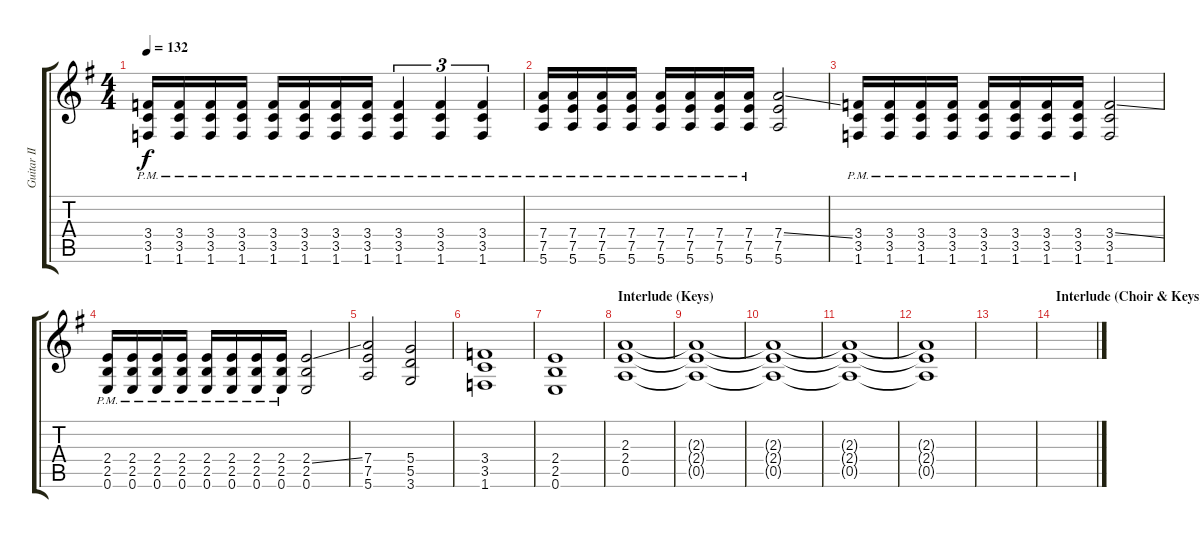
\track ("Guitar II - Ad Sluijter" "Guitar II ") {instrument distortionguitar}
\staff {score tabs}
\tuning (E4 B3 G3 D3 A2 E2) {hide}
\ts (4 4)
\tempo 132
\clef g2
\ks g
(3.4{pm} 3.5{pm} 1.6{pm}).16{dy f} (3.4{pm} 3.5{pm} 1.6{pm}).16 (3.4{pm} 3.5{pm} 1.6{pm}).16 (3.4{pm} 3.5{pm} 1.6{pm}).16 (3.4{pm} 3.5{pm} 1.6{pm}).16 (3.4{pm} 3.5{pm} 1.6{pm}).16 (3.4{pm} 3.5{pm} 1.6{pm}).16 (3.4{pm} 3.5{pm} 1.6{pm}).16 (3.4{pm} 3.5{pm} 1.6{pm}).4{tu (3 2)} (3.4{pm} 3.5{pm} 1.6{pm}).4{tu (3 2)} (3.4{pm} 3.5{pm} 1.6{pm}).4{tu (3 2)} |
(7.4{pm} 7.5{pm} 5.6{pm}).16 (7.4{pm} 7.5{pm} 5.6{pm}).16 (7.4{pm} 7.5{pm} 5.6{pm}).16 (7.4{pm} 7.5{pm} 5.6{pm}).16 (7.4{pm} 7.5{pm} 5.6{pm}).16 (7.4{pm} 7.5{pm} 5.6{pm}).16 (7.4{pm} 7.5{pm} 5.6{pm}).16 (7.4{pm} 7.5{pm} 5.6{pm}).16 (7.4{ss} 7.5 5.6).2 |
(3.4{pm} 3.5{pm} 1.6{pm}).16 (3.4{pm} 3.5{pm} 1.6{pm}).16 (3.4{pm} 3.5{pm} 1.6{pm}).16 (3.4{pm} 3.5{pm} 1.6{pm}).16 (3.4{pm} 3.5{pm} 1.6{pm}).16 (3.4{pm} 3.5{pm} 1.6{pm}).16 (3.4{pm} 3.5{pm} 1.6{pm}).16 (3.4{pm} 3.5{pm} 1.6{pm}).16 (3.4{ss} 3.5 1.6).2 |
(2.4{pm} 2.5{pm} 0.6{pm}).16 (2.4{pm} 2.5{pm} 0.6{pm}).16 (2.4{pm} 2.5{pm} 0.6{pm}).16 (2.4{pm} 2.5{pm} 0.6{pm}).16 (2.4{pm} 2.5{pm} 0.6{pm}).16 (2.4{pm} 2.5{pm} 0.6{pm}).16 (2.4{pm} 2.5{pm} 0.6{pm}).16 (2.4{pm} 2.5{pm} 0.6{pm}).16 (2.4{ss} 2.5 0.6).2 |
(7.4 7.5 5.6).2 (5.4 5.5 3.6).2 |
(3.4 3.5 1.6).1 |
(2.4 2.5 0.6).1 |
\section ("" "Interlude (Keys)")
(2.3 2.4 0.5).1 |
(2.3{t} 2.4{t} 0.5{t}).1{volume 8} |
(2.3{t} 2.4{t} 0.5{t}).1 |
(2.3{t} 2.4{t} 0.5{t}).1{volume 3} |
(2.3{t} 2.4{t} 0.5{t}).1 |
|
\section ("" "Interlude (Choir & Keys)")
